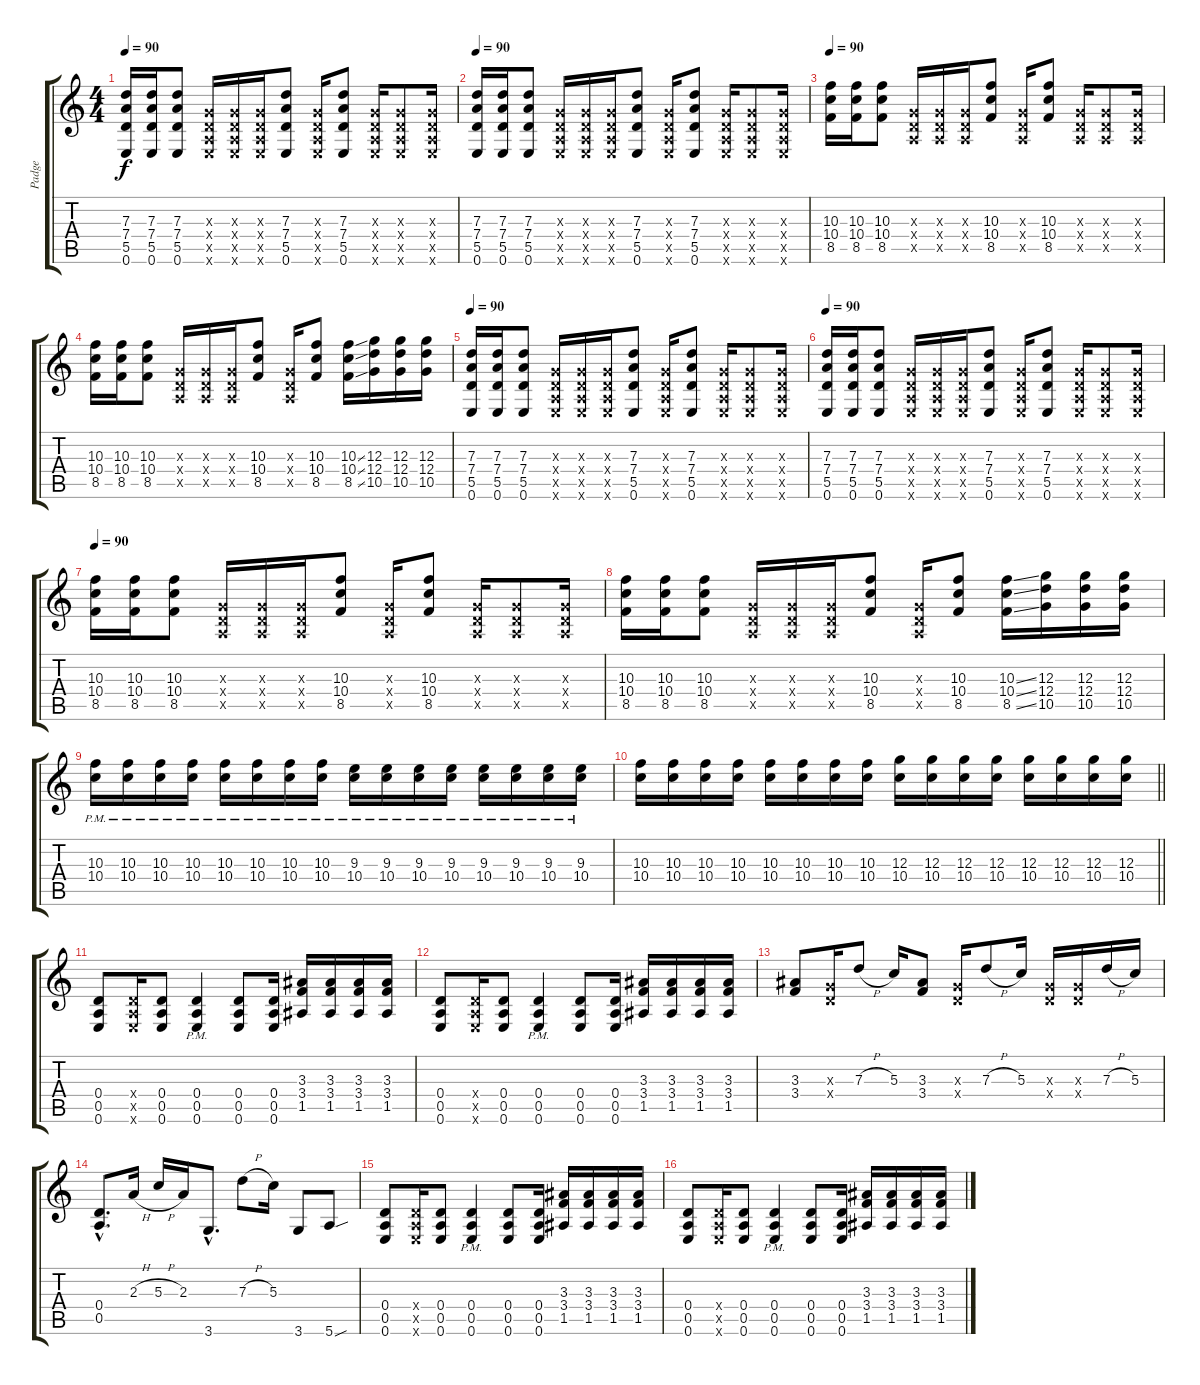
\track ("Padge" "Padge") {instrument distortionguitar}
\staff {score tabs}
\tuning (E4 B3 G3 D3 A2 E2) {hide}
\ts (4 4)
\tempo 90
\clef g2
\ks c
(7.3 7.4 5.5 0.6).16{dy f instrument distortionguitar} (7.3 7.4 5.5 0.6).16 (7.3 7.4 5.5 0.6).8 (0.3{x} 0.4{x} 0.5{x} 0.6{x}).16 (0.3{x} 0.4{x} 0.5{x} 0.6{x}).16 (0.3{x} 0.4{x} 0.5{x} 0.6{x}).16 (7.3 7.4 5.5 0.6).8 (0.3{x} 0.4{x} 0.5{x} 0.6{x}).16 (7.3 7.4 5.5 0.6).8 (0.3{x} 0.4{x} 0.5{x} 0.6{x}).16 (0.3{x} 0.4{x} 0.5{x} 0.6{x}).8 (0.3{x} 0.4{x} 0.5{x} 0.6{x}).16 |
\tempo 90
(7.3 7.4 5.5 0.6).16{instrument distortionguitar} (7.3 7.4 5.5 0.6).16 (7.3 7.4 5.5 0.6).8 (0.3{x} 0.4{x} 0.5{x} 0.6{x}).16 (0.3{x} 0.4{x} 0.5{x} 0.6{x}).16 (0.3{x} 0.4{x} 0.5{x} 0.6{x}).16 (7.3 7.4 5.5 0.6).8 (0.3{x} 0.4{x} 0.5{x} 0.6{x}).16 (7.3 7.4 5.5 0.6).8 (0.3{x} 0.4{x} 0.5{x} 0.6{x}).16 (0.3{x} 0.4{x} 0.5{x} 0.6{x}).8 (0.3{x} 0.4{x} 0.5{x} 0.6{x}).16 |
\tempo 90
(10.3 10.4 8.5).16{instrument distortionguitar} (10.3 10.4 8.5).16 (10.3 10.4 8.5).8 (0.3{x} 0.4{x} 0.5{x}).16 (0.3{x} 0.4{x} 0.5{x}).16 (0.3{x} 0.4{x} 0.5{x}).16 (10.3 10.4 8.5).8 (0.3{x} 0.4{x} 0.5{x}).16 (10.3 10.4 8.5).8 (0.3{x} 0.4{x} 0.5{x}).16 (0.3{x} 0.4{x} 0.5{x}).8 (0.3{x} 0.4{x} 0.5{x}).16 |
(10.3 10.4 8.5).16{instrument distortionguitar} (10.3 10.4 8.5).16 (10.3 10.4 8.5).8 (0.3{x} 0.4{x} 0.5{x}).16 (0.3{x} 0.4{x} 0.5{x}).16 (0.3{x} 0.4{x} 0.5{x}).16 (10.3 10.4 8.5).8 (0.3{x} 0.4{x} 0.5{x}).16 (10.3 10.4 8.5).8 (10.3{ss} 10.4{ss} 8.5{ss}).16 (12.3 12.4 10.5).16 (12.3 12.4 10.5).16 (12.3 12.4 10.5).16 |
\tempo 90
(7.3 7.4 5.5 0.6).16{instrument distortionguitar} (7.3 7.4 5.5 0.6).16 (7.3 7.4 5.5 0.6).8 (0.3{x} 0.4{x} 0.5{x} 0.6{x}).16 (0.3{x} 0.4{x} 0.5{x} 0.6{x}).16 (0.3{x} 0.4{x} 0.5{x} 0.6{x}).16 (7.3 7.4 5.5 0.6).8 (0.3{x} 0.4{x} 0.5{x} 0.6{x}).16 (7.3 7.4 5.5 0.6).8 (0.3{x} 0.4{x} 0.5{x} 0.6{x}).16 (0.3{x} 0.4{x} 0.5{x} 0.6{x}).8 (0.3{x} 0.4{x} 0.5{x} 0.6{x}).16 |
\tempo 90
(7.3 7.4 5.5 0.6).16{instrument distortionguitar} (7.3 7.4 5.5 0.6).16 (7.3 7.4 5.5 0.6).8 (0.3{x} 0.4{x} 0.5{x} 0.6{x}).16 (0.3{x} 0.4{x} 0.5{x} 0.6{x}).16 (0.3{x} 0.4{x} 0.5{x} 0.6{x}).16 (7.3 7.4 5.5 0.6).8 (0.3{x} 0.4{x} 0.5{x} 0.6{x}).16 (7.3 7.4 5.5 0.6).8 (0.3{x} 0.4{x} 0.5{x} 0.6{x}).16 (0.3{x} 0.4{x} 0.5{x} 0.6{x}).8 (0.3{x} 0.4{x} 0.5{x} 0.6{x}).16 |
\tempo 90
(10.3 10.4 8.5).16{instrument distortionguitar} (10.3 10.4 8.5).16 (10.3 10.4 8.5).8 (0.3{x} 0.4{x} 0.5{x}).16 (0.3{x} 0.4{x} 0.5{x}).16 (0.3{x} 0.4{x} 0.5{x}).16 (10.3 10.4 8.5).8 (0.3{x} 0.4{x} 0.5{x}).16 (10.3 10.4 8.5).8 (0.3{x} 0.4{x} 0.5{x}).16 (0.3{x} 0.4{x} 0.5{x}).8 (0.3{x} 0.4{x} 0.5{x}).16 |
(10.3 10.4 8.5).16{instrument distortionguitar} (10.3 10.4 8.5).16 (10.3 10.4 8.5).8 (0.3{x} 0.4{x} 0.5{x}).16 (0.3{x} 0.4{x} 0.5{x}).16 (0.3{x} 0.4{x} 0.5{x}).16 (10.3 10.4 8.5).8 (0.3{x} 0.4{x} 0.5{x}).16 (10.3 10.4 8.5).8 (10.3{ss} 10.4{ss} 8.5{ss}).16 (12.3 12.4 10.5).16 (12.3 12.4 10.5).16 (12.3 12.4 10.5).16 |
(10.3{pm} 10.4{pm}).16 (10.3{pm} 10.4{pm}).16 (10.3{pm} 10.4{pm}).16 (10.3{pm} 10.4{pm}).16 (10.3{pm} 10.4{pm}).16 (10.3{pm} 10.4{pm}).16 (10.3{pm} 10.4{pm}).16 (10.3{pm} 10.4{pm}).16 (9.3{pm} 10.4{pm}).16 (9.3{pm} 10.4{pm}).16 (9.3{pm} 10.4{pm}).16 (9.3{pm} 10.4{pm}).16 (9.3{pm} 10.4{pm}).16 (9.3{pm} 10.4{pm}).16 (9.3{pm} 10.4{pm}).16 (9.3{pm} 10.4{pm}).16 |
\barLineRight lightlight
(10.3 10.4).16 (10.3 10.4).16 (10.3 10.4).16 (10.3 10.4).16 (10.3 10.4).16 (10.3 10.4).16 (10.3 10.4).16 (10.3 10.4).16 (12.3 10.4).16 (12.3 10.4).16 (12.3 10.4).16 (12.3 10.4).16 (12.3 10.4).16 (12.3 10.4).16 (12.3 10.4).16 (12.3 10.4).16 |
(0.4 0.5 0.6).8 (0.4{x} 0.5{x} 0.6{x}).16 (0.4 0.5 0.6).8 (0.4{pm} 0.5{pm} 0.6{pm}).4 (0.4 0.5 0.6).8 (0.4 0.5 0.6).16 (3.3 3.4 1.5).16 (3.3 3.4 1.5).16 (3.3 3.4 1.5).16 (3.3 3.4 1.5).16 |
(0.4 0.5 0.6).8 (0.4{x} 0.5{x} 0.6{x}).16 (0.4 0.5 0.6).8 (0.4{pm} 0.5{pm} 0.6{pm}).4 (0.4 0.5 0.6).8 (0.4 0.5 0.6).16 (3.3 3.4 1.5).16 (3.3 3.4 1.5).16 (3.3 3.4 1.5).16 (3.3 3.4 1.5).16 |
(3.3 3.4).8 (0.3{x} 0.4{x}).16 7.3{h}.8 5.3.16 (3.3 3.4).8 (0.3{x} 0.4{x}).16 7.3{h}.8 5.3.16 (0.3{x} 0.4{x}).16 (0.3{x} 0.4{x}).16 7.3{h}.16 5.3.16 |
(0.4{hac} 0.5{hac}).8{d} 2.3{h}.16 5.3{h}.16 2.3.16 3.6{hac}.8{d} 7.3{h}.8 5.3.16 3.6.8 5.6{sou}.8 |
(0.4 0.5 0.6).8 (0.4{x} 0.5{x} 0.6{x}).16 (0.4 0.5 0.6).8 (0.4{pm} 0.5{pm} 0.6{pm}).4 (0.4 0.5 0.6).8 (0.4 0.5 0.6).16 (3.3 3.4 1.5).16 (3.3 3.4 1.5).16 (3.3 3.4 1.5).16 (3.3 3.4 1.5).16 |
(0.4 0.5 0.6).8 (0.4{x} 0.5{x} 0.6{x}).16 (0.4 0.5 0.6).8 (0.4{pm} 0.5{pm} 0.6{pm}).4 (0.4 0.5 0.6).8 (0.4 0.5 0.6).16 (3.3 3.4 1.5).16 (3.3 3.4 1.5).16 (3.3 3.4 1.5).16 (3.3 3.4 1.5).16
